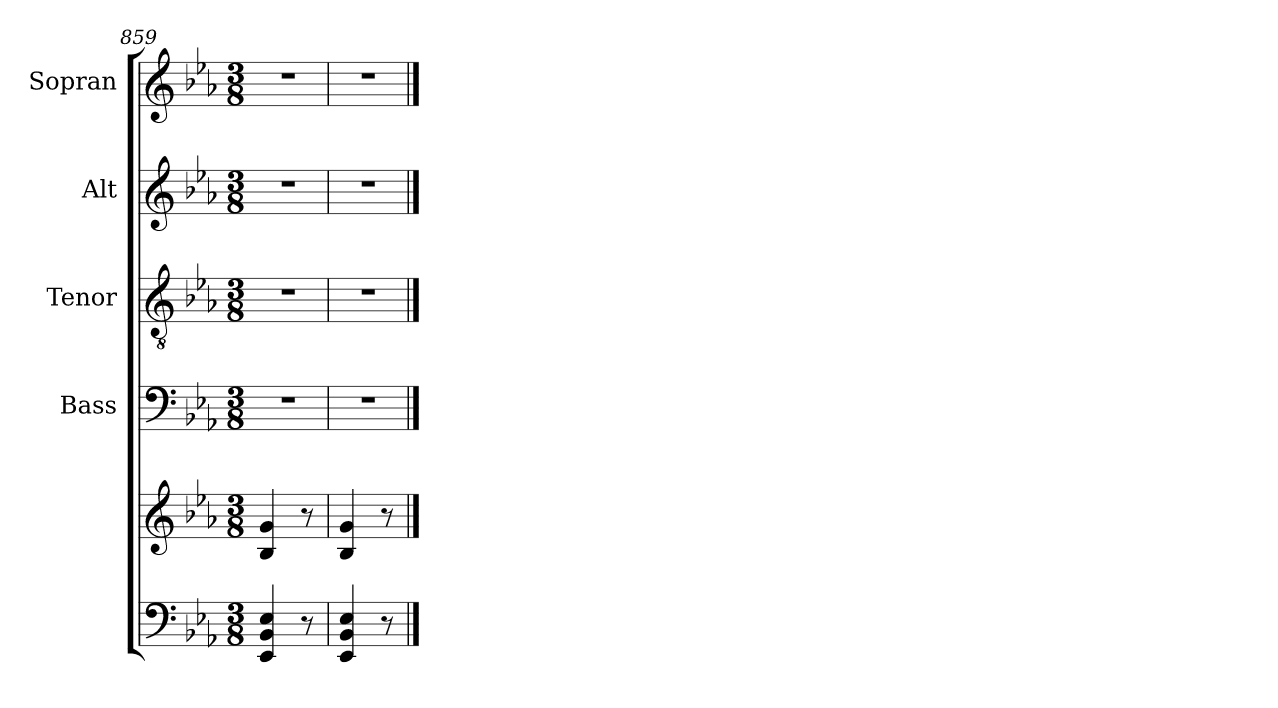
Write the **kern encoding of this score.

**kern	**kern	**kern	**kern	**kern	**kern
*part5	*part5	*part4	*part3	*part2	*part1
*staff6	*staff5	*staff4	*staff3	*staff2	*staff1
*	*	*I"Bass	*I"Tenor	*I"Alt	*I"Sopran
*	*	*I'B.	*I'T.	*I'A.	*I'S.
*clefF4	*clefG2	*clefF4	*clefGv2	*clefG2	*clefG2
*k[b-e-a-]	*k[b-e-a-]	*k[b-e-a-]	*k[b-e-a-]	*k[b-e-a-]	*k[b-e-a-]
*E-:	*E-:	*E-:	*E-:	*E-:	*E-:
*M3/8	*M3/8	*M3/8	*M3/8	*M3/8	*M3/8
=859	=859	=859	=859	=859	=859
4EE-/ 4BB-/ 4E-/	4B-/ 4g/	4.r	4.r	4.r	4.r
8r	8r	.	.	.	.
=860	=860	=860	=860	=860	=860
4EE-/ 4BB-/ 4E-/	4B-/ 4g/	4.r	4.r	4.r	4.r
8r	8r	.	.	.	.
==	==	==	==	==	==
*-	*-	*-	*-	*-	*-
